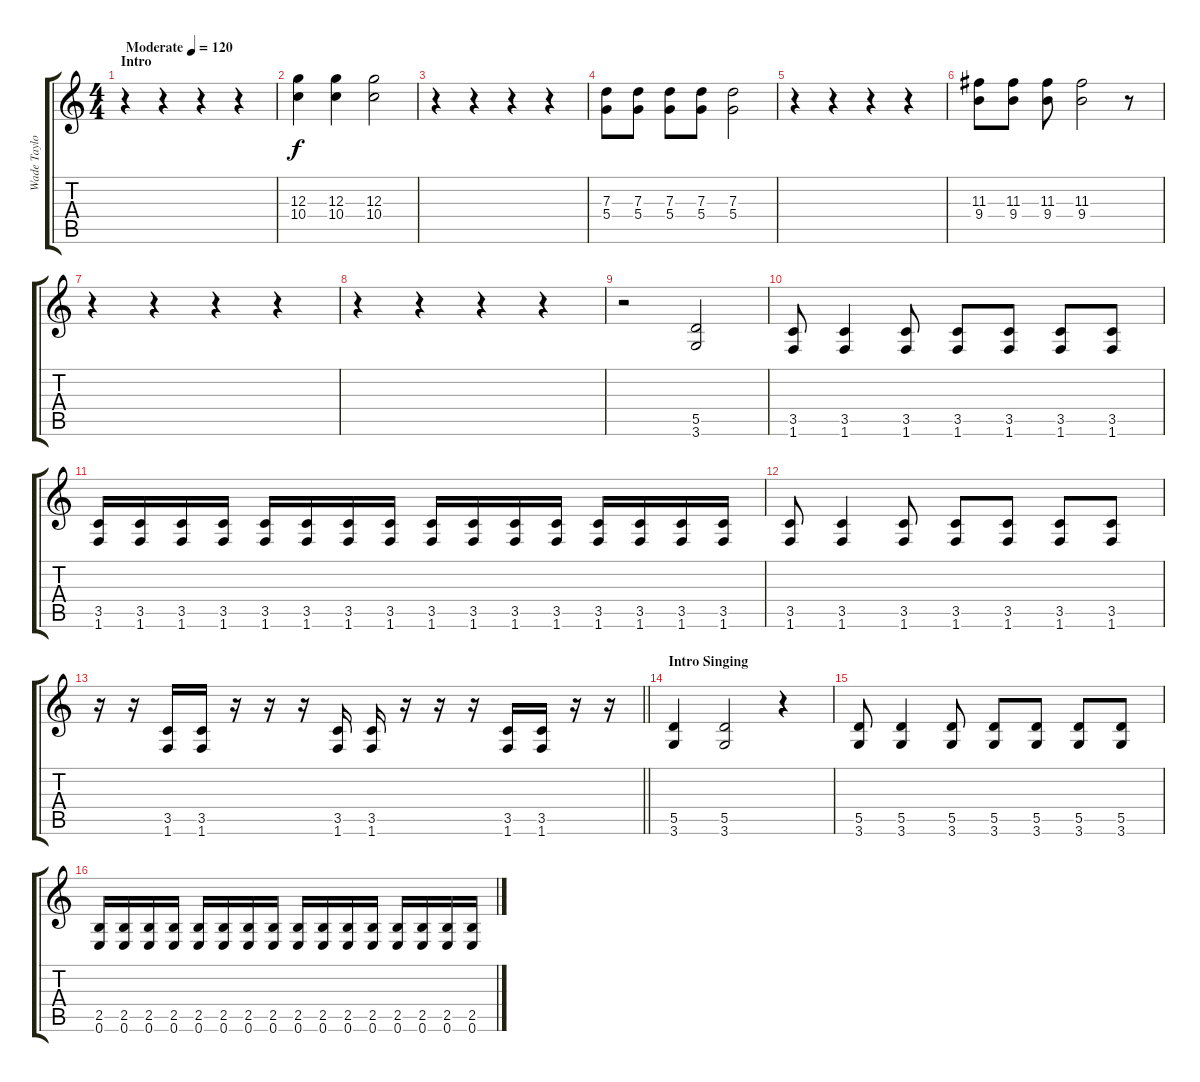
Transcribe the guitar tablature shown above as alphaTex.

\track ("Wade Taylor" "Wade Taylo") {instrument distortionguitar}
\staff {score tabs}
\tuning (E4 B3 G3 D3 A2 E2) {hide}
\ts (4 4)
\section ("" "Intro")
\tempo (120 "Moderate")
\clef g2
\ks c
r.4{dy f instrument distortionguitar} r.4 r.4 r.4 |
(12.3 10.4).4 (12.3 10.4).4 (12.3 10.4).2 |
r.4 r.4 r.4 r.4 |
(7.3 5.4).8 (7.3 5.4).8 (7.3 5.4).8 (7.3 5.4).8 (7.3 5.4).2 |
r.4 r.4 r.4 r.4 |
(11.3 9.4).8 (11.3 9.4).8 (11.3 9.4).8 (11.3 9.4).2 r.8 |
r.4 r.4 r.4 r.4 |
r.4 r.4 r.4 r.4 |
r.2 (5.5 3.6).2 |
(3.5 1.6).8 (3.5 1.6).4 (3.5 1.6).8 (3.5 1.6).8 (3.5 1.6).8 (3.5 1.6).8 (3.5 1.6).8 |
(3.5 1.6).16 (3.5 1.6).16 (3.5 1.6).16 (3.5 1.6).16 (3.5 1.6).16 (3.5 1.6).16 (3.5 1.6).16 (3.5 1.6).16 (3.5 1.6).16 (3.5 1.6).16 (3.5 1.6).16 (3.5 1.6).16 (3.5 1.6).16 (3.5 1.6).16 (3.5 1.6).16 (3.5 1.6).16 |
(3.5 1.6).8 (3.5 1.6).4 (3.5 1.6).8 (3.5 1.6).8 (3.5 1.6).8 (3.5 1.6).8 (3.5 1.6).8 |
\barLineRight lightlight
r.16 r.16 (3.5 1.6).16 (3.5 1.6).16 r.16 r.16 r.16 (3.5 1.6).16 (3.5 1.6).16 r.16 r.16 r.16 (3.5 1.6).16 (3.5 1.6).16 r.16 r.16 |
\section ("" "Intro Singing")
(5.5 3.6).4 (5.5 3.6).2 r.4 |
(5.5 3.6).8 (5.5 3.6).4 (5.5 3.6).8 (5.5 3.6).8 (5.5 3.6).8 (5.5 3.6).8 (5.5 3.6).8 |
(2.5 0.6).16 (2.5 0.6).16 (2.5 0.6).16 (2.5 0.6).16 (2.5 0.6).16 (2.5 0.6).16 (2.5 0.6).16 (2.5 0.6).16 (2.5 0.6).16 (2.5 0.6).16 (2.5 0.6).16 (2.5 0.6).16 (2.5 0.6).16 (2.5 0.6).16 (2.5 0.6).16 (2.5 0.6).16
